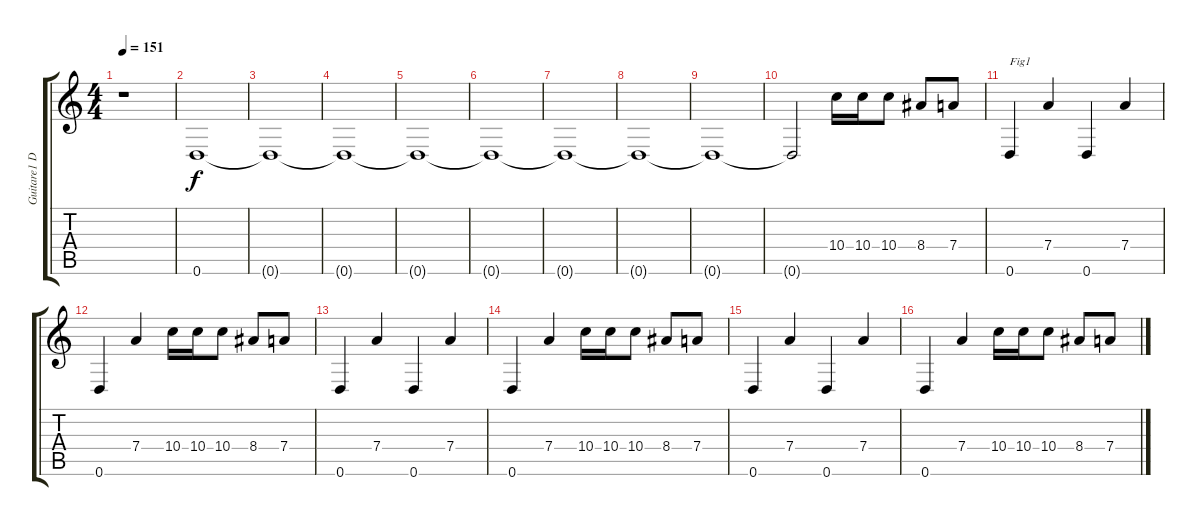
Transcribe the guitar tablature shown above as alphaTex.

\track ("Guitare1 Dr-D" "Guitare1 D") {instrument distortionguitar}
\staff {score tabs}
\tuning (E4 B3 G3 D3 A2 D2) {hide}
\ts (4 4)
\tempo 151
\clef g2
\ks c
r.1{dy f instrument distortionguitar} |
0.6.1 |
0.6{t}.1 |
0.6{t}.1 |
0.6{t}.1 |
0.6{t}.1 |
0.6{t}.1 |
0.6{t}.1 |
0.6{t}.1 |
0.6{t}.2 10.4.16 10.4.16 10.4.8 8.4.8 7.4.8 |
0.6.4{txt "Fig1"} 7.4.4 0.6.4 7.4.4 |
0.6.4 7.4.4 10.4.16 10.4.16 10.4.8 8.4.8 7.4.8 |
0.6.4 7.4.4 0.6.4 7.4.4 |
0.6.4 7.4.4 10.4.16 10.4.16 10.4.8 8.4.8 7.4.8 |
0.6.4 7.4.4 0.6.4 7.4.4 |
0.6.4 7.4.4 10.4.16 10.4.16 10.4.8 8.4.8 7.4.8
